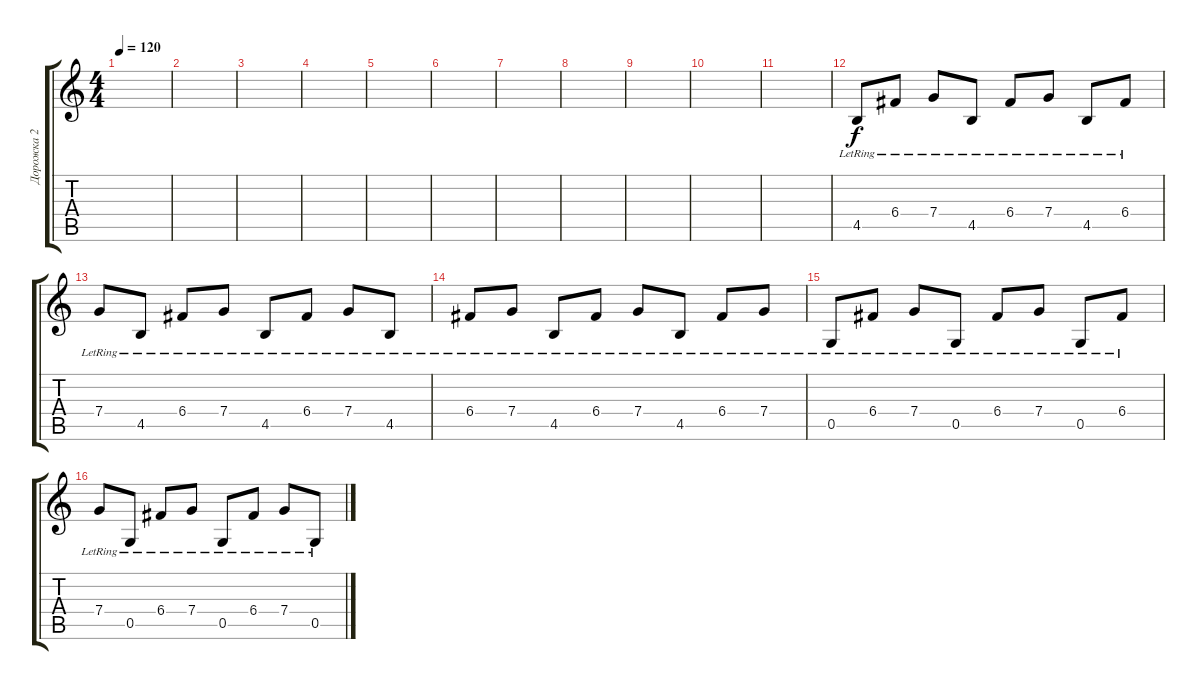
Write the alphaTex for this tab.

\track ("Дорожка 2" "Дорожка 2") {instrument acousticguitarsteel}
\staff {score tabs}
\tuning (D4 A3 F3 C3 G2 C2) {hide}
\ts (4 4)
\tempo 120
\clef g2
\ks c
|
|
|
|
|
|
|
|
|
|
|
4.5{lr}.8 6.4{lr}.8 7.4{lr}.8 4.5{lr}.8 6.4{lr}.8 7.4{lr}.8 4.5{lr}.8 6.4{lr}.8 |
7.4{lr}.8 4.5{lr}.8 6.4{lr}.8 7.4{lr}.8 4.5{lr}.8 6.4{lr}.8 7.4{lr}.8 4.5{lr}.8 |
6.4{lr}.8 7.4{lr}.8 4.5{lr}.8 6.4{lr}.8 7.4{lr}.8 4.5{lr}.8 6.4{lr}.8 7.4{lr}.8 |
0.5{lr}.8 6.4{lr}.8 7.4{lr}.8 0.5{lr}.8 6.4{lr}.8 7.4{lr}.8 0.5{lr}.8 6.4{lr}.8 |
7.4{lr}.8 0.5{lr}.8 6.4{lr}.8 7.4{lr}.8 0.5{lr}.8 6.4{lr}.8 7.4{lr}.8 0.5{lr}.8
